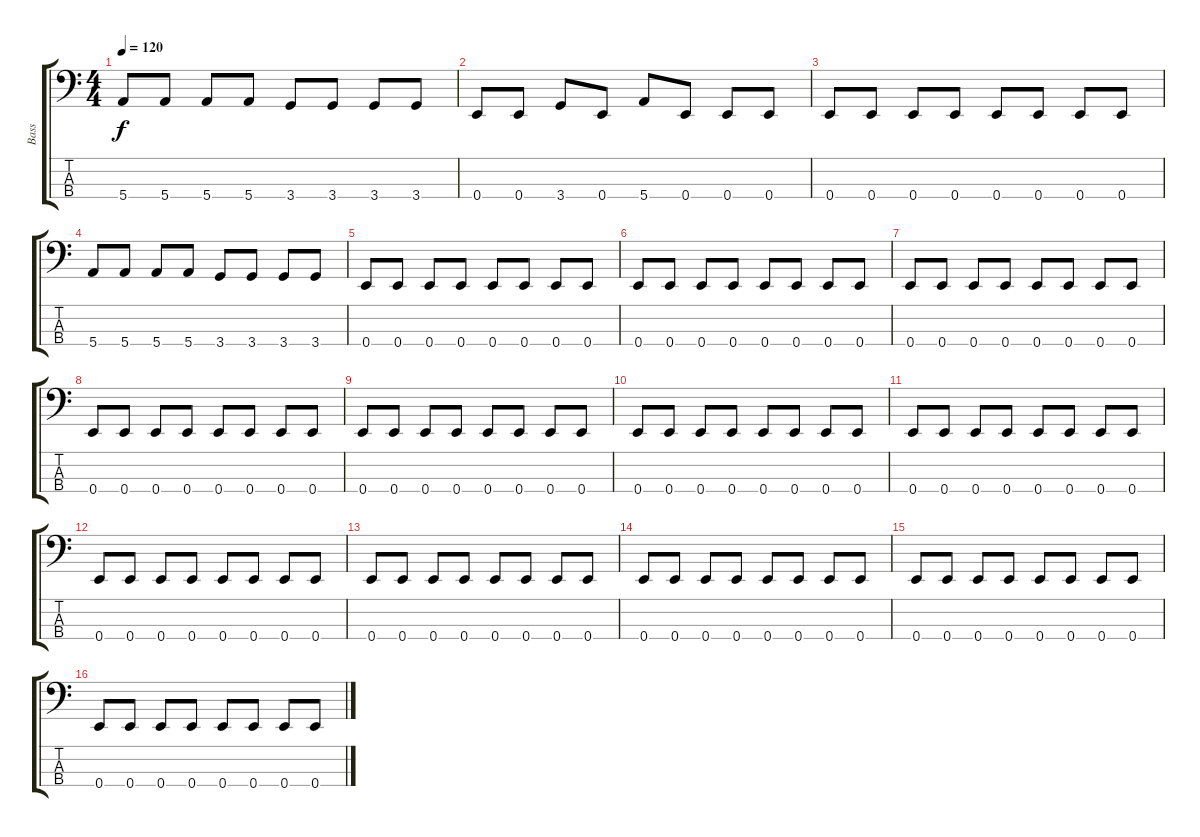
\track ("Bass" "Bass") {instrument electricbassfinger}
\staff {score tabs}
\tuning (G2 D2 A1 E1) {hide}
\ts (4 4)
\tempo 120
\clef f4
\ks c
5.4.8{dy f} 5.4.8 5.4.8 5.4.8 3.4.8 3.4.8 3.4.8 3.4.8 |
0.4.8 0.4.8 3.4.8 0.4.8 5.4.8 0.4.8 0.4.8 0.4.8 |
0.4.8 0.4.8 0.4.8 0.4.8 0.4.8 0.4.8 0.4.8 0.4.8 |
5.4.8 5.4.8 5.4.8 5.4.8 3.4.8 3.4.8 3.4.8 3.4.8 |
0.4.8 0.4.8 0.4.8 0.4.8 0.4.8 0.4.8 0.4.8 0.4.8 |
0.4.8 0.4.8 0.4.8 0.4.8 0.4.8 0.4.8 0.4.8 0.4.8 |
0.4.8 0.4.8 0.4.8 0.4.8 0.4.8 0.4.8 0.4.8 0.4.8 |
0.4.8 0.4.8 0.4.8 0.4.8 0.4.8 0.4.8 0.4.8 0.4.8 |
0.4.8 0.4.8 0.4.8 0.4.8 0.4.8 0.4.8 0.4.8 0.4.8 |
0.4.8 0.4.8 0.4.8 0.4.8 0.4.8 0.4.8 0.4.8 0.4.8 |
0.4.8 0.4.8 0.4.8 0.4.8 0.4.8 0.4.8 0.4.8 0.4.8 |
0.4.8 0.4.8 0.4.8 0.4.8 0.4.8 0.4.8 0.4.8 0.4.8 |
0.4.8 0.4.8 0.4.8 0.4.8 0.4.8 0.4.8 0.4.8 0.4.8 |
0.4.8 0.4.8 0.4.8 0.4.8 0.4.8 0.4.8 0.4.8 0.4.8 |
0.4.8 0.4.8 0.4.8 0.4.8 0.4.8 0.4.8 0.4.8 0.4.8 |
0.4.8 0.4.8 0.4.8 0.4.8 0.4.8 0.4.8 0.4.8 0.4.8
